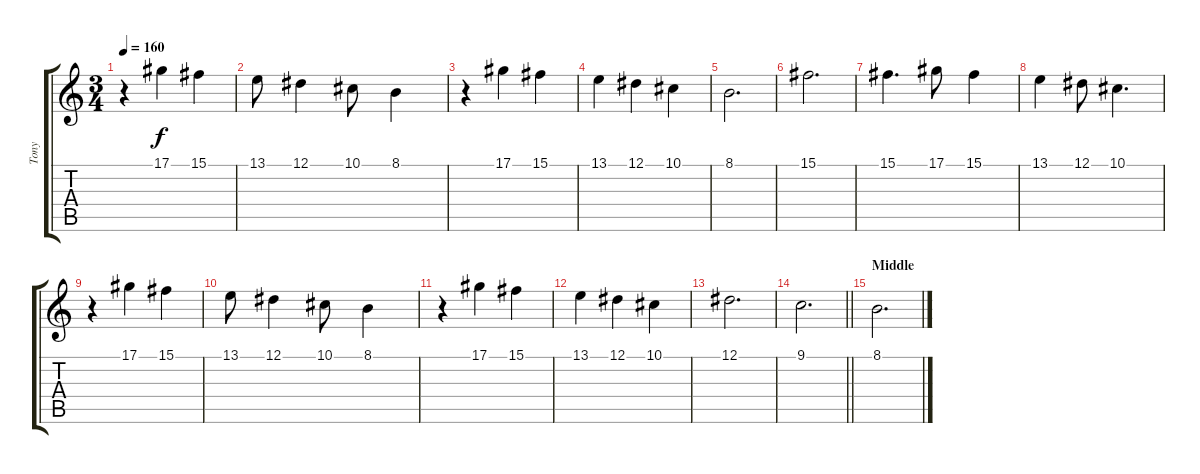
\track ("Tony" "Tony") {instrument pad1newage}
\staff {score tabs}
\tuning (Eb4 Bb3 Gb3 Db3 Ab2 Eb2) {hide}
\ts (3 4)
\tempo 160
\clef g2
\ks c
r.4{dy f} 17.1.4 15.1.4 |
13.1.8 12.1.4 10.1.8 8.1.4 |
r.4 17.1.4 15.1.4 |
13.1.4 12.1.4 10.1.4 |
8.1.2{d} |
15.1.2{d} |
15.1.4{d} 17.1.8 15.1.4 |
13.1.4 12.1.8 10.1.4{d} |
r.4 17.1.4 15.1.4 |
13.1.8 12.1.4 10.1.8 8.1.4 |
r.4 17.1.4 15.1.4 |
13.1.4 12.1.4 10.1.4 |
12.1.2{d} |
\barLineRight lightlight
9.1.2{d} |
\section ("" "Middle")
8.1.2{d}
